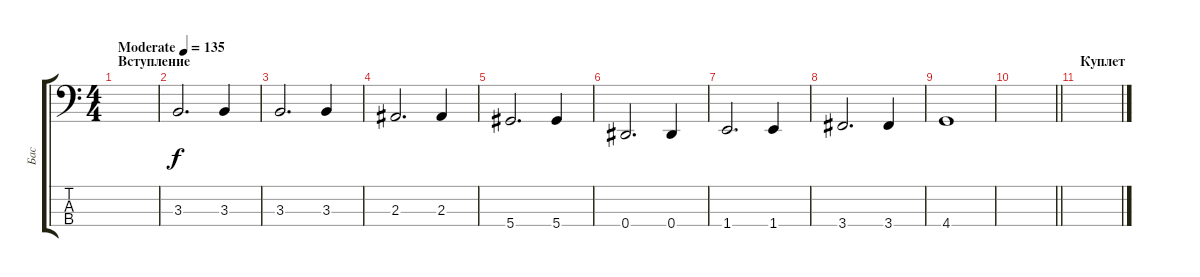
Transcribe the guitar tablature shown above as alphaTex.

\track ("Бас" "Бас") {instrument electricbassfinger}
\staff {score tabs}
\tuning (Gb2 Db2 Ab1 Eb1) {hide}
\ts (4 4)
\section ("" "Вступление")
\tempo (135 "Moderate")
\clef f4
\ks c
|
3.3.2{d} 3.3.4 |
3.3.2{d} 3.3.4 |
2.3.2{d} 2.3.4 |
5.4.2{d} 5.4.4 |
0.4.2{d} 0.4.4 |
1.4.2{d} 1.4.4 |
3.4.2{d} 3.4.4 |
4.4.1 |
\barLineRight lightlight
|
\section ("" "Куплет")
